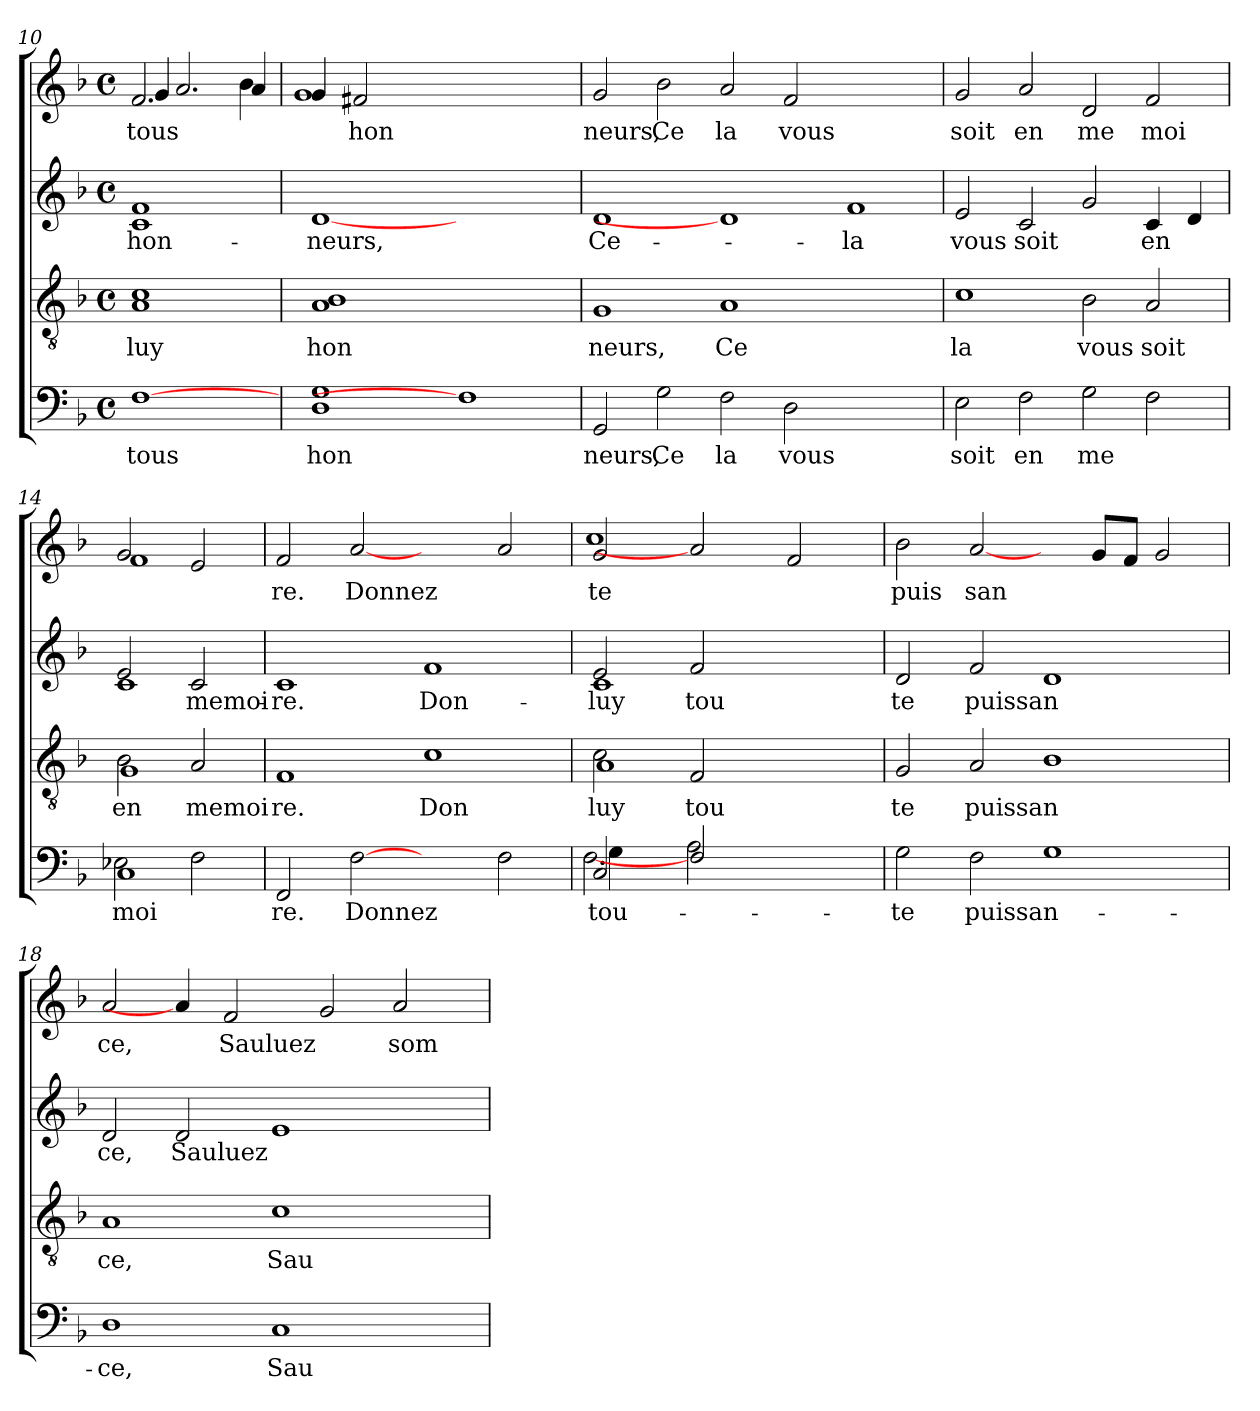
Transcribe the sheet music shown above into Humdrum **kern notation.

**kern	**text	**kern	**text	**kern	**text	**kern	**text
*part4	*part4	*part3	*part3	*part2	*part2	*part1	*part1
*staff4	*staff4	*staff3	*staff3	*staff2	*staff2	*staff1	*staff1
!!LO:LB:g=z
*clefF4	*	*clefGv2	*	*clefG2	*	*clefG2	*
*k[b-]	*	*k[b-]	*	*k[b-]	*	*k[b-]	*
*F:	*	*F:	*	*F:	*	*F:	*
*M4/4	*	*M4/4	*	*M4/4	*	*M4/4	*
*met(c)	*	*met(c)	*	*met(c)	*	*met(c)	*
=10	=10	=10	=10	=10	=10	=10	=10
!	!LO:LY:b	!	!LO:LY:b	!	!LO:LY:b	!	!LO:LY:b
*	*	*	*	*	*	*^	*
*	*	*	*	*	*	*	*^	*
[1F	tous	1A 1c	luy	1c 1f	hon-	2.f/	4g/	4ryy	tous
.	.	.	.	.	.	.	2ryy	2.a/	.
.	.	.	.	.	.	4b-\	4a/	.	.
*	*	*	*	*	*	*	*v	*v	*
=11	=11	=11	=11	=11	=11	=11	=11	=11
!	!LO:LY:b	!	!LO:LY:b	!	!LO:LY:b	!	!	!
1D 1G	hon	1A 1B-	hon	[1d	-neurs,	4g/	1g	.
!	!	!	!	!	!	!	!	!LO:LY:b
.	.	.	.	.	.	2f#/	.	hon
.	.	.	.	.	.	1ryy	.	.
1F]	.	1ryy	.	1ryy	.	.	1ryy	.
.	.	.	.	.	.	4ryy	.	.
*	*	*	*	*	*	*v	*v	*
=12	=12	=12	=12	=12	=12	=12	=12
!	!LO:LY:b	!	!LO:LY:b	!	!LO:LY:b	!	!LO:LY:b
2GG/	neurs,	1G	neurs,	1d	Ce-	2g/	neurs,
!	!LO:LY:b	!	!	!	!	!	!LO:LY:b
2G\	Ce	.	.	.	.	2b-\	Ce
!	!LO:LY:b	!	!LO:LY:b	!	!	!	!LO:LY:b
2F\	la	1A	Ce	1d]	.	2a/	la
!	!LO:LY:b	!	!	!	!	!	!LO:LY:b
2D\	vous	.	.	.	.	2f/	vous
!	!	!	!	!	!LO:LY:b	!	!
1ryy	.	1ryy	.	1f	-la	1ryy	.
=13	=13	=13	=13	=13	=13	=13	=13
!	!LO:LY:b	!	!LO:LY:b	!	!LO:LY:b	!	!LO:LY:b
2E\	soit	1c	la	2e/	vous	2g/	soit
!	!LO:LY:b	!	!	!	!LO:LY:b	!	!LO:LY:b
2F\	en	.	.	2c/	soit	2a/	en
!	!LO:LY:b	!	!LO:LY:b	!	!	!	!LO:LY:b
2G\	me	2B-\	vous	2g/	.	2d/	me
!	!	!	!LO:LY:b	!	!LO:LY:b	!	!LO:LY:b
2F\	.	2A/	soit	4c/	en	2f/	moi
.	.	.	.	4d/	.	.	.
=14	=14	=14	=14	=14	=14	=14	=14
*^	*	*	*	*	*	*	*
!	!	!LO:LY:b	!	!LO:LY:b	!	!	!	!
*	*	*	*^	*	*^	*	*^	*
1C	2E-X\	moi	2B-\	1G	en	2e/	1c	.	2g/	1f	.
!	!	!	!	!	!LO:LY:b	!	!	!LO:LY:b	!	!	!
.	2F\	.	2A/	.	memoi	2c/	.	memoi-	2e/	.	.
*	*	*	*v	*v	*	*	*	*	*v	*v	*
*	*	*	*	*	*v	*v	*	*	*
=15	=15	=15	=15	=15	=15	=15	=15	=15
!	!	!LO:LY:b	!	!LO:LY:b	!	!LO:LY:b	!	!LO:LY:b
*v	*v	*	*	*	*	*	*	*
2FF/	re.	1F	re.	1c	-re.	2f/	re.
!	!LO:LY:b	!	!	!	!	!	!LO:LY:b
[2F	Donnez	.	.	.	.	[2a	Donnez
!	!	!	!LO:LY:b	!	!LO:LY:b	!	!
2ryy	.	1c	Don	1f	Don-	2ryy	.
2F\	.	.	.	.	.	2a/	.
!!LO:PB:g=z
=16	=16	=16	=16	=16	=16	=16	=16
!	!LO:LY:b	!	!	!	!	!	!
*^	*	*	*	*	*	*	*
!	!	!LO:LY:b	!	!LO:LY:b	!	!	!	!
*	*^	*	*^	*	*	*	*	*
!	!	!	!	!	!	!LO:LY:b	!	!LO:LY:b	!	!
*	*	*	*	*	*	*	*^	*	*	*
!	!	!	!	!	!	!	!	!	!LO:LY:b	!	!LO:LY:b
*	*	*	*	*	*	*	*	*	*	*^	*
!	!	!	!	!	!	!	!	!	!	!	!	!LO:LY:b
2C/	2.F\	4G\	tou-	2c\	1A	luy	2e/	1c	luy	2g/	1cc	te
.	.	4ryy	.	.	.	.	.	.	.	.	.	.
!	!	!	!	!	!	!LO:LY:b	!	!	!LO:LY:b	!	!	!
2F]	.	2A\	.	2F/	.	tou	2f/	.	tou	2a]	.	.
.	2ryy	.	.	.	.	.	.	.	.	.	.	.
2ryy	.	2ryy	.	2ryy	2ryy	.	2ryy	2ryy	.	2f/	2ryy	.
.	4ryy	.	.	.	.	.	.	.	.	.	.	.
*	*v	*v	*	*	*	*	*v	*v	*	*v	*v	*
*	*	*	*v	*v	*	*	*	*	*
=17	=17	=17	=17	=17	=17	=17	=17	=17
!	!	!LO:LY:b	!	!LO:LY:b	!	!LO:LY:b	!	!LO:LY:b
*v	*v	*	*	*	*	*	*	*
2G\	-te	2G/	te	2d/	te	2b-\	puis
!	!LO:LY:b	!	!LO:LY:b	!	!LO:LY:b	!	!LO:LY:b
2F\	puissan-	2A/	puissan	2f/	puissan	[2a/	san
1G	.	1B-	.	1d	.	4ryy	.
.	.	.	.	.	.	8g/L	.
.	.	.	.	.	.	8f/J	.
.	.	.	.	.	.	2g/	.
=18	=18	=18	=18	=18	=18	=18	=18
!	!LO:LY:b	!	!LO:LY:b	!	!LO:LY:b	!	!LO:LY:b
1D	-ce,	1A	ce,	2d/	ce,	2a/	ce,
!	!	!	!	!	!LO:LY:b	!	!
.	.	.	.	2d/	Sauluez	4a/]	.
!	!	!	!	!	!	!	!LO:LY:b
.	.	.	.	.	.	2f/	Sauluez
!	!LO:LY:b	!	!LO:LY:b	!	!	!	!
1C	Sau-	1c	Sau	1e	.	.	.
.	.	.	.	.	.	2g/	.
!	!	!	!	!	!	!	!LO:LY:b
.	.	.	.	.	.	2a/	som
4ryy	.	4ryy	.	4ryy	.	.	.
=	=	=	=	=	=	=	=
*-	*-	*-	*-	*-	*-	*-	*-
